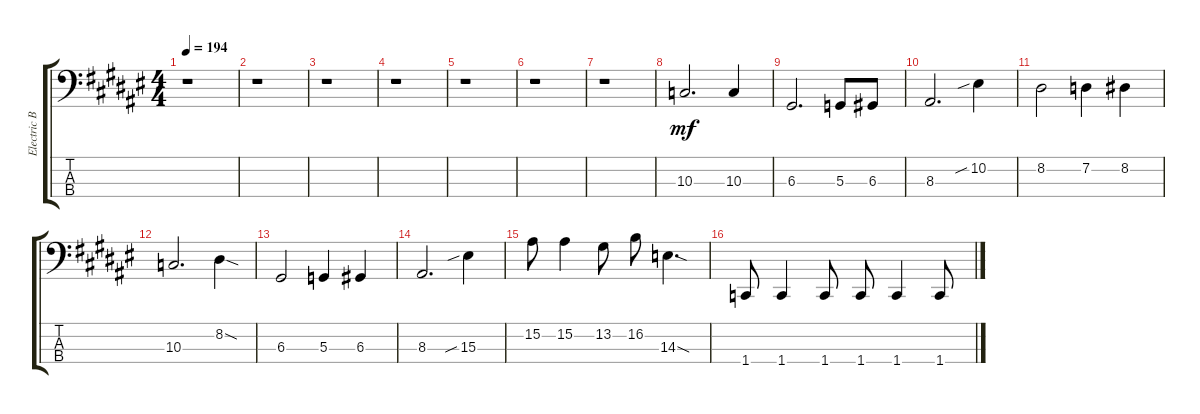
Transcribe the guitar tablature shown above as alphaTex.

\track ("Electric Bass <REITA>" "Electric B") {instrument electricbassfinger}
\staff {score tabs}
\tuning (C2 G1 D1 B0) {hide}
\ts (4 4)
\tempo 194
\clef f4
\ks f#
r.1{dy mf} |
r.1 |
r.1 |
r.1 |
r.1 |
r.1 |
r.1 |
10.3.2{d} 10.3.4 |
6.3.2{d} 5.3.8 6.3.8 |
8.3.2{d} 10.2{sib}.4 |
8.2.2 7.2.4 8.2.4 |
10.3.2{d} 8.2{sod}.4 |
6.3.2 5.3.4 6.3.4 |
8.3.2{d} 15.3{sib}.4 |
15.2.8 15.2.4 13.2.8 16.2.8 14.3{sod}.4{d} |
\section ("" "")
1.4.8 1.4.4 1.4.8 1.4.8 1.4.4 1.4.8
